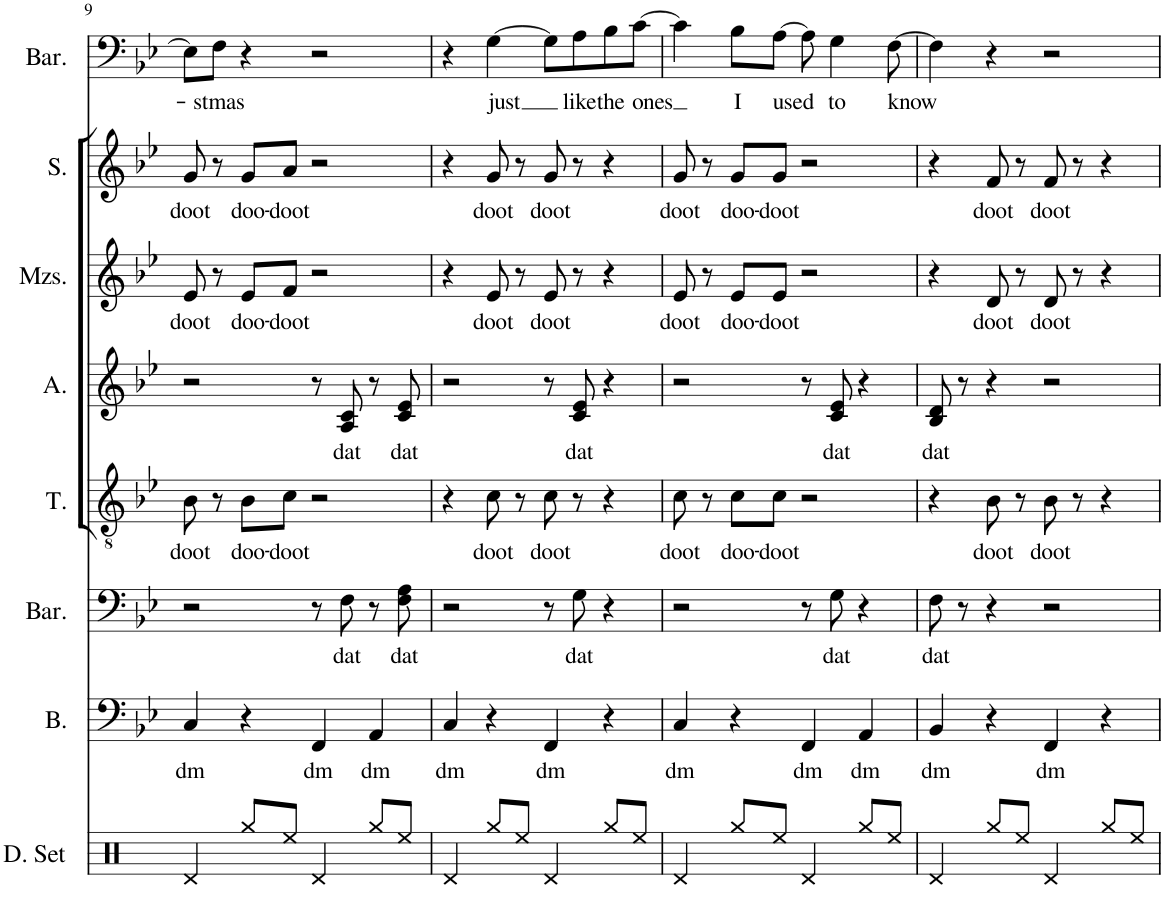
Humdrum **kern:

**kern	**kern	**text	**kern	**text	**kern	**text	**kern	**text	**kern	**text	**kern	**text	**kern	**text
*part8	*part7	*part7	*part6	*part6	*part5	*part5	*part4	*part4	*part3	*part3	*part2	*part2	*part1	*part1
*staff8	*staff7	*staff7	*staff6	*staff6	*staff5	*staff5	*staff4	*staff4	*staff3	*staff3	*staff2	*staff2	*staff1	*staff1
*I"Drumset	*I"Bass	*	*I"Baritone	*	*I"Tenor	*	*I"Alto	*	*I"Mezzo-soprano	*	*I"Soprano	*	*I"Baritone	*
*I'D. Set	*I'B.	*	*I'Bar.	*	*I'T.	*	*I'A.	*	*I'Mzs.	*	*I'S.	*	*I'Bar.	*
!!LO:PB:g=z
*clefX	*clefF4	*	*clefF4	*	*clefGv2	*	*clefG2	*	*clefG2	*	*clefG2	*	*clefF4	*
*k[]	*k[b-e-]	*	*k[b-e-]	*	*k[b-e-]	*	*k[b-e-]	*	*k[b-e-]	*	*k[b-e-]	*	*k[b-e-]	*
*M4/4	*M4/4	*	*M4/4	*	*M4/4	*	*M4/4	*	*M4/4	*	*M4/4	*	*M4/4	*
=9	=9	=9	=9	=9	=9	=9	=9	=9	=9	=9	=9	=9	=9	=9
!	!	!LO:LY:b	!	!	!	!LO:LY:b	!	!	!	!LO:LY:b	!	!LO:LY:b	!	!
4Rd/	4C/	dm	2r	.	8B-\	doot	2r	.	8e-/	doot	8g/	doot	8E\L]	.
!	!	!	!	!	!	!	!	!	!	!	!	!	!	!LO:LY:b
.	.	.	.	.	8r	.	.	.	8r	.	8r	.	8F\J	-stmas
!	!	!	!	!	!	!LO:LY:b	!	!	!	!LO:LY:b	!	!LO:LY:b	!	!
8Rgg/L	4r	.	.	.	8B-\L	doo-	.	.	8e-/L	doo-	8g/L	doo-	4r	.
!	!	!	!	!	!	!LO:LY:b	!	!	!	!LO:LY:b	!	!LO:LY:b	!	!
8Ree/J	.	.	.	.	8c\J	-doot	.	.	8f/J	-doot	8a/J	-doot	.	.
!	!	!LO:LY:b	!	!	!	!	!	!	!	!	!	!	!	!
4Rd/	4FF/	dm	8r	.	2r	.	8r	.	2r	.	2r	.	2r	.
!	!	!	!	!LO:LY:b	!	!	!	!LO:LY:b	!	!	!	!	!	!
.	.	.	8F\	dat	.	.	8A/ 8c/	dat	.	.	.	.	.	.
!	!	!LO:LY:b	!	!	!	!	!	!	!	!	!	!	!	!
8Rgg/L	4AA/	dm	8r	.	.	.	8r	.	.	.	.	.	.	.
!	!	!	!	!LO:LY:b	!	!	!	!LO:LY:b	!	!	!	!	!	!
8Ree/J	.	.	8F\ 8A\	dat	.	.	8c/ 8e-/	dat	.	.	.	.	.	.
=10	=10	=10	=10	=10	=10	=10	=10	=10	=10	=10	=10	=10	=10	=10
!	!	!LO:LY:b	!	!	!	!	!	!	!	!	!	!	!	!
4Rd/	4C/	dm	2r	.	4r	.	2r	.	4r	.	4r	.	4r	.
!	!	!	!	!	!	!LO:LY:b	!	!	!	!LO:LY:b	!	!LO:LY:b	!	!LO:LY:b
8Rgg/L	4r	.	.	.	8c\	doot	.	.	8e-/	doot	8g/	doot	[4G\	just
8Ree/J	.	.	.	.	8r	.	.	.	8r	.	8r	.	.	.
!	!	!LO:LY:b	!	!	!	!LO:LY:b	!	!	!	!LO:LY:b	!	!LO:LY:b	!	!
4Rd/	4FF/	dm	8r	.	8c\	doot	8r	.	8e-/	doot	8g/	doot	8G\L]	.
!	!	!	!	!LO:LY:b	!	!	!	!LO:LY:b	!	!	!	!	!	!LO:LY:b
.	.	.	8G\	dat	8r	.	8c/ 8e-/	dat	8r	.	8r	.	8A\	like
!	!	!	!	!	!	!	!	!	!	!	!	!	!	!LO:LY:b
8Rgg/L	4r	.	4r	.	4r	.	4r	.	4r	.	4r	.	8B-\	the
!	!	!	!	!	!	!	!	!	!	!	!	!	!	!LO:LY:b
8Ree/J	.	.	.	.	.	.	.	.	.	.	.	.	[8c\J	ones
=11	=11	=11	=11	=11	=11	=11	=11	=11	=11	=11	=11	=11	=11	=11
!	!	!LO:LY:b	!	!	!	!LO:LY:b	!	!	!	!LO:LY:b	!	!LO:LY:b	!	!
4Rd/	4C/	dm	2r	.	8c\	doot	2r	.	8e-/	doot	8g/	doot	4c\]	.
.	.	.	.	.	8r	.	.	.	8r	.	8r	.	.	.
!	!	!	!	!	!	!LO:LY:b	!	!	!	!LO:LY:b	!	!LO:LY:b	!	!LO:LY:b
8Rgg/L	4r	.	.	.	8c\L	doo-	.	.	8e-/L	doo-	8g/L	doo-	8B-\L	I
!	!	!	!	!	!	!LO:LY:b	!	!	!	!LO:LY:b	!	!LO:LY:b	!	!LO:LY:b
8Ree/J	.	.	.	.	8c\J	-doot	.	.	8e-/J	-doot	8g/J	-doot	[8A\J	used
!	!	!LO:LY:b	!	!	!	!	!	!	!	!	!	!	!	!
4Rd/	4FF/	dm	8r	.	2r	.	8r	.	2r	.	2r	.	8A\]	.
!	!	!	!	!LO:LY:b	!	!	!	!LO:LY:b	!	!	!	!	!	!LO:LY:b
.	.	.	8G\	dat	.	.	8c/ 8e-/	dat	.	.	.	.	4G\	to
!	!	!LO:LY:b	!	!	!	!	!	!	!	!	!	!	!	!
8Rgg/L	4AA/	dm	4r	.	.	.	4r	.	.	.	.	.	.	.
!	!	!	!	!	!	!	!	!	!	!	!	!	!	!LO:LY:b
8Ree/J	.	.	.	.	.	.	.	.	.	.	.	.	[8F\	know
=12	=12	=12	=12	=12	=12	=12	=12	=12	=12	=12	=12	=12	=12	=12
!	!	!LO:LY:b	!	!LO:LY:b	!	!	!	!LO:LY:b	!	!	!	!	!	!
4Rd/	4BB-/	dm	8F\	dat	4r	.	8B-/ 8d/	dat	4r	.	4r	.	4F\]	.
.	.	.	8r	.	.	.	8r	.	.	.	.	.	.	.
!	!	!	!	!	!	!LO:LY:b	!	!	!	!LO:LY:b	!	!LO:LY:b	!	!
8Rgg/L	4r	.	4r	.	8B-\	doot	4r	.	8d/	doot	8f/	doot	4r	.
8Ree/J	.	.	.	.	8r	.	.	.	8r	.	8r	.	.	.
!	!	!LO:LY:b	!	!	!	!LO:LY:b	!	!	!	!LO:LY:b	!	!LO:LY:b	!	!
4Rd/	4FF/	dm	2r	.	8B-\	doot	2r	.	8d/	doot	8f/	doot	2r	.
.	.	.	.	.	8r	.	.	.	8r	.	8r	.	.	.
8Rgg/L	4r	.	.	.	4r	.	.	.	4r	.	4r	.	.	.
8Ree/J	.	.	.	.	.	.	.	.	.	.	.	.	.	.
=	=	=	=	=	=	=	=	=	=	=	=	=	=	=
*-	*-	*-	*-	*-	*-	*-	*-	*-	*-	*-	*-	*-	*-	*-
